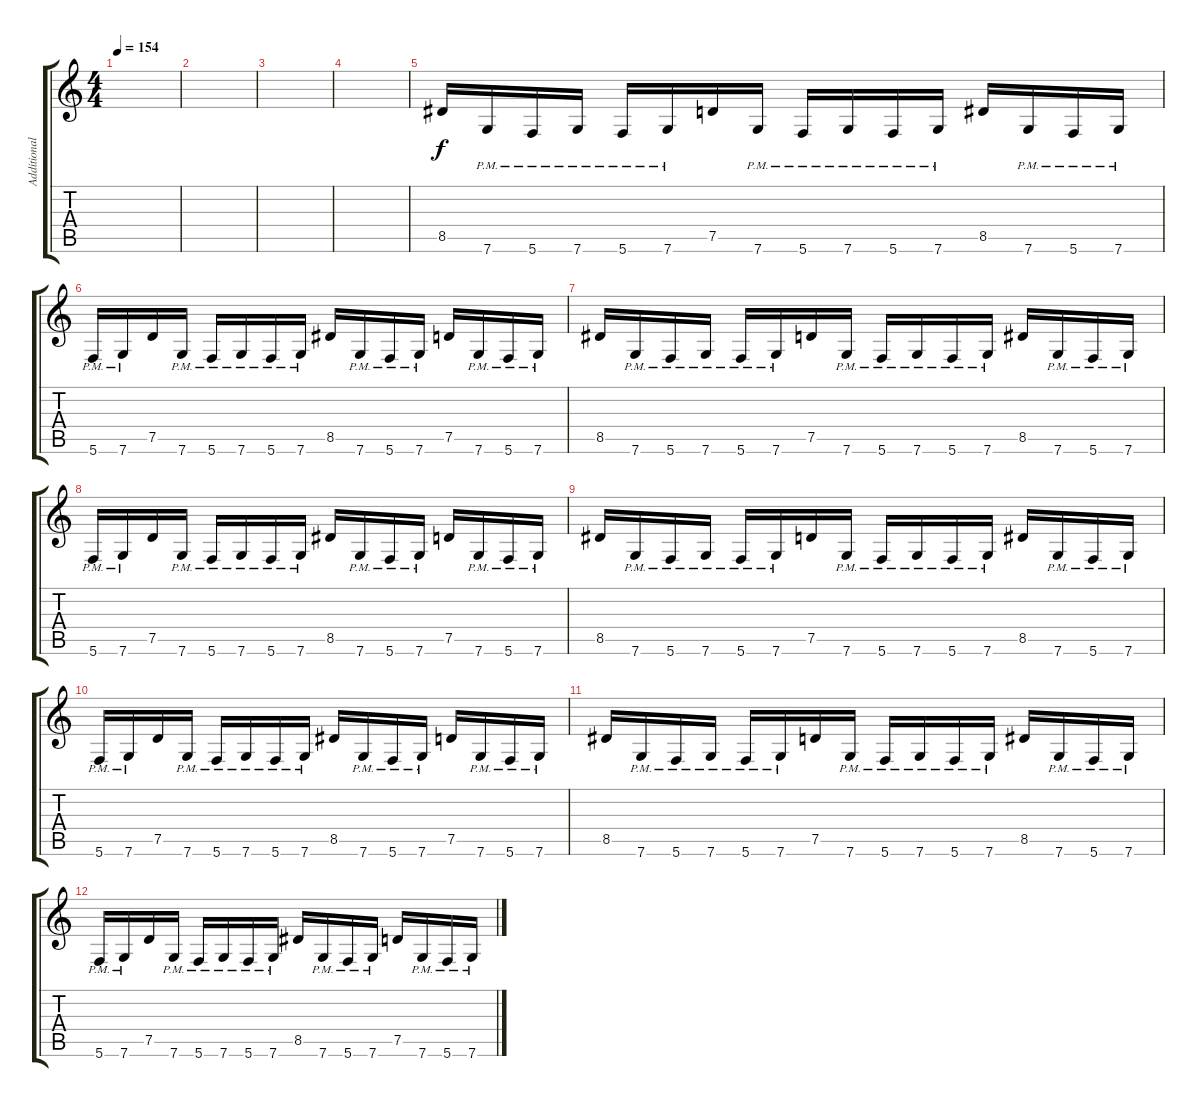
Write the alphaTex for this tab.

\track ("Additional Guitar" "Additional") {instrument distortionguitar}
\staff {score tabs}
\tuning (D4 A3 F3 C3 G2 C2) {hide}
\ts (4 4)
\tempo 154
\clef g2
\ks c
|
|
|
|
8.5.16 7.6{pm}.16 5.6{pm}.16 7.6{pm}.16 5.6{pm}.16 7.6{pm}.16 7.5.16 7.6{pm}.16 5.6{pm}.16 7.6{pm}.16 5.6{pm}.16 7.6{pm}.16 8.5.16 7.6{pm}.16 5.6{pm}.16 7.6{pm}.16 |
5.6{pm}.16 7.6{pm}.16 7.5.16 7.6{pm}.16 5.6{pm}.16 7.6{pm}.16 5.6{pm}.16 7.6{pm}.16 8.5.16 7.6{pm}.16 5.6{pm}.16 7.6{pm}.16 7.5.16 7.6{pm}.16 5.6{pm}.16 7.6{pm}.16 |
8.5.16 7.6{pm}.16 5.6{pm}.16 7.6{pm}.16 5.6{pm}.16 7.6{pm}.16 7.5.16 7.6{pm}.16 5.6{pm}.16 7.6{pm}.16 5.6{pm}.16 7.6{pm}.16 8.5.16 7.6{pm}.16 5.6{pm}.16 7.6{pm}.16 |
5.6{pm}.16 7.6{pm}.16 7.5.16 7.6{pm}.16 5.6{pm}.16 7.6{pm}.16 5.6{pm}.16 7.6{pm}.16 8.5.16 7.6{pm}.16 5.6{pm}.16 7.6{pm}.16 7.5.16 7.6{pm}.16 5.6{pm}.16 7.6{pm}.16 |
8.5.16 7.6{pm}.16 5.6{pm}.16 7.6{pm}.16 5.6{pm}.16 7.6{pm}.16 7.5.16 7.6{pm}.16 5.6{pm}.16 7.6{pm}.16 5.6{pm}.16 7.6{pm}.16 8.5.16 7.6{pm}.16 5.6{pm}.16 7.6{pm}.16 |
5.6{pm}.16 7.6{pm}.16 7.5.16 7.6{pm}.16 5.6{pm}.16 7.6{pm}.16 5.6{pm}.16 7.6{pm}.16 8.5.16 7.6{pm}.16 5.6{pm}.16 7.6{pm}.16 7.5.16 7.6{pm}.16 5.6{pm}.16 7.6{pm}.16 |
8.5.16 7.6{pm}.16 5.6{pm}.16 7.6{pm}.16 5.6{pm}.16 7.6{pm}.16 7.5.16 7.6{pm}.16 5.6{pm}.16 7.6{pm}.16 5.6{pm}.16 7.6{pm}.16 8.5.16 7.6{pm}.16 5.6{pm}.16 7.6{pm}.16 |
5.6{pm}.16 7.6{pm}.16 7.5.16 7.6{pm}.16 5.6{pm}.16 7.6{pm}.16 5.6{pm}.16 7.6{pm}.16 8.5.16 7.6{pm}.16 5.6{pm}.16 7.6{pm}.16 7.5.16 7.6{pm}.16 5.6{pm}.16 7.6{pm}.16
